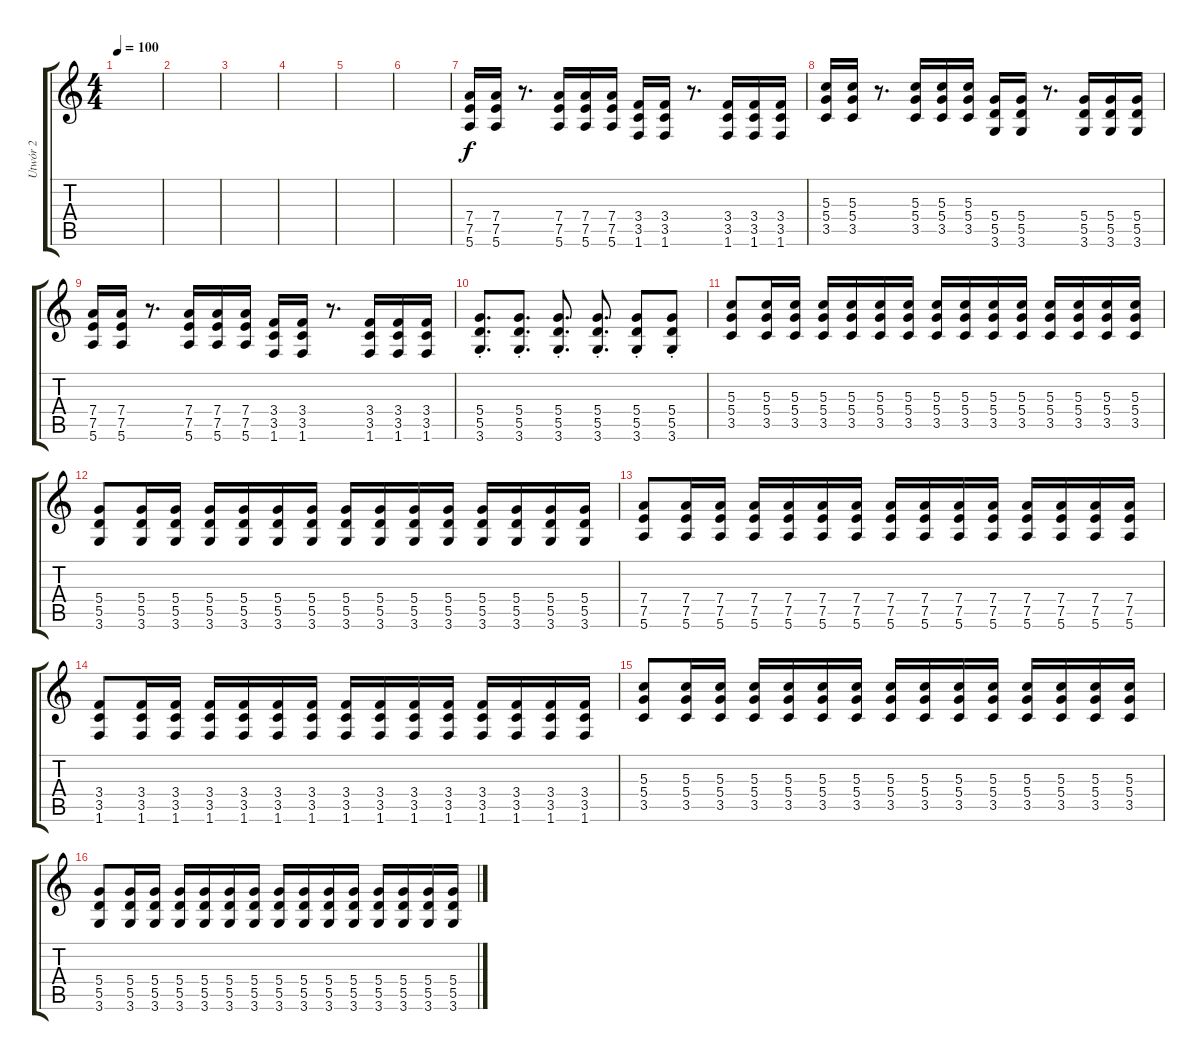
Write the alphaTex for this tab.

\track ("Utwór 2" "Utwór 2") {instrument distortionguitar}
\staff {score tabs}
\tuning (E4 B3 G3 D3 A2 E2) {hide}
\ts (4 4)
\tempo 100
\clef g2
\ks c
|
|
|
|
|
|
(7.4 7.5 5.6).16{instrument distortionguitar} (7.4 7.5 5.6).16 r.8{d} (7.4 7.5 5.6).16 (7.4 7.5 5.6).16 (7.4 7.5 5.6).16 (3.4 3.5 1.6).16 (3.4 3.5 1.6).16 r.8{d} (3.4 3.5 1.6).16 (3.4 3.5 1.6).16 (3.4 3.5 1.6).16 |
(5.3 5.4 3.5).16 (5.3 5.4 3.5).16 r.8{d} (5.3 5.4 3.5).16 (5.3 5.4 3.5).16 (5.3 5.4 3.5).16 (5.4 5.5 3.6).16 (5.4 5.5 3.6).16 r.8{d} (5.4 5.5 3.6).16 (5.4 5.5 3.6).16 (5.4 5.5 3.6).16 |
(7.4 7.5 5.6).16{instrument distortionguitar} (7.4 7.5 5.6).16 r.8{d} (7.4 7.5 5.6).16 (7.4 7.5 5.6).16 (7.4 7.5 5.6).16 (3.4 3.5 1.6).16 (3.4 3.5 1.6).16 r.8{d} (3.4 3.5 1.6).16 (3.4 3.5 1.6).16 (3.4 3.5 1.6).16 |
(5.4{st} 5.5{st} 3.6{st}).8{d} (5.4{st} 5.5{st} 3.6{st}).8{d} (5.4{st} 5.5{st} 3.6{st}).8{d} (5.4{st} 5.5{st} 3.6{st}).8{d} (5.4{st} 5.5{st} 3.6{st}).8 (5.4{st} 5.5{st} 3.6{st}).8 |
(5.3 5.4 3.5).8 (5.3 5.4 3.5).16 (5.3 5.4 3.5).16 (5.3 5.4 3.5).16 (5.3 5.4 3.5).16 (5.3 5.4 3.5).16 (5.3 5.4 3.5).16 (5.3 5.4 3.5).16 (5.3 5.4 3.5).16 (5.3 5.4 3.5).16 (5.3 5.4 3.5).16 (5.3 5.4 3.5).16 (5.3 5.4 3.5).16 (5.3 5.4 3.5).16 (5.3 5.4 3.5).16 |
(5.4 5.5 3.6).8 (5.4 5.5 3.6).16 (5.4 5.5 3.6).16 (5.4 5.5 3.6).16 (5.4 5.5 3.6).16 (5.4 5.5 3.6).16 (5.4 5.5 3.6).16 (5.4 5.5 3.6).16 (5.4 5.5 3.6).16 (5.4 5.5 3.6).16 (5.4 5.5 3.6).16 (5.4 5.5 3.6).16 (5.4 5.5 3.6).16 (5.4 5.5 3.6).16 (5.4 5.5 3.6).16 |
(7.4 7.5 5.6).8 (7.4 7.5 5.6).16 (7.4 7.5 5.6).16 (7.4 7.5 5.6).16 (7.4 7.5 5.6).16 (7.4 7.5 5.6).16 (7.4 7.5 5.6).16 (7.4 7.5 5.6).16 (7.4 7.5 5.6).16 (7.4 7.5 5.6).16 (7.4 7.5 5.6).16 (7.4 7.5 5.6).16 (7.4 7.5 5.6).16 (7.4 7.5 5.6).16 (7.4 7.5 5.6).16 |
(3.4 3.5 1.6).8 (3.4 3.5 1.6).16 (3.4 3.5 1.6).16 (3.4 3.5 1.6).16 (3.4 3.5 1.6).16 (3.4 3.5 1.6).16 (3.4 3.5 1.6).16 (3.4 3.5 1.6).16 (3.4 3.5 1.6).16 (3.4 3.5 1.6).16 (3.4 3.5 1.6).16 (3.4 3.5 1.6).16 (3.4 3.5 1.6).16 (3.4 3.5 1.6).16 (3.4 3.5 1.6).16 |
(5.3 5.4 3.5).8 (5.3 5.4 3.5).16 (5.3 5.4 3.5).16 (5.3 5.4 3.5).16 (5.3 5.4 3.5).16 (5.3 5.4 3.5).16 (5.3 5.4 3.5).16 (5.3 5.4 3.5).16 (5.3 5.4 3.5).16 (5.3 5.4 3.5).16 (5.3 5.4 3.5).16 (5.3 5.4 3.5).16 (5.3 5.4 3.5).16 (5.3 5.4 3.5).16 (5.3 5.4 3.5).16 |
(5.4 5.5 3.6).8 (5.4 5.5 3.6).16 (5.4 5.5 3.6).16 (5.4 5.5 3.6).16 (5.4 5.5 3.6).16 (5.4 5.5 3.6).16 (5.4 5.5 3.6).16 (5.4 5.5 3.6).16 (5.4 5.5 3.6).16 (5.4 5.5 3.6).16 (5.4 5.5 3.6).16 (5.4 5.5 3.6).16 (5.4 5.5 3.6).16 (5.4 5.5 3.6).16 (5.4 5.5 3.6).16
